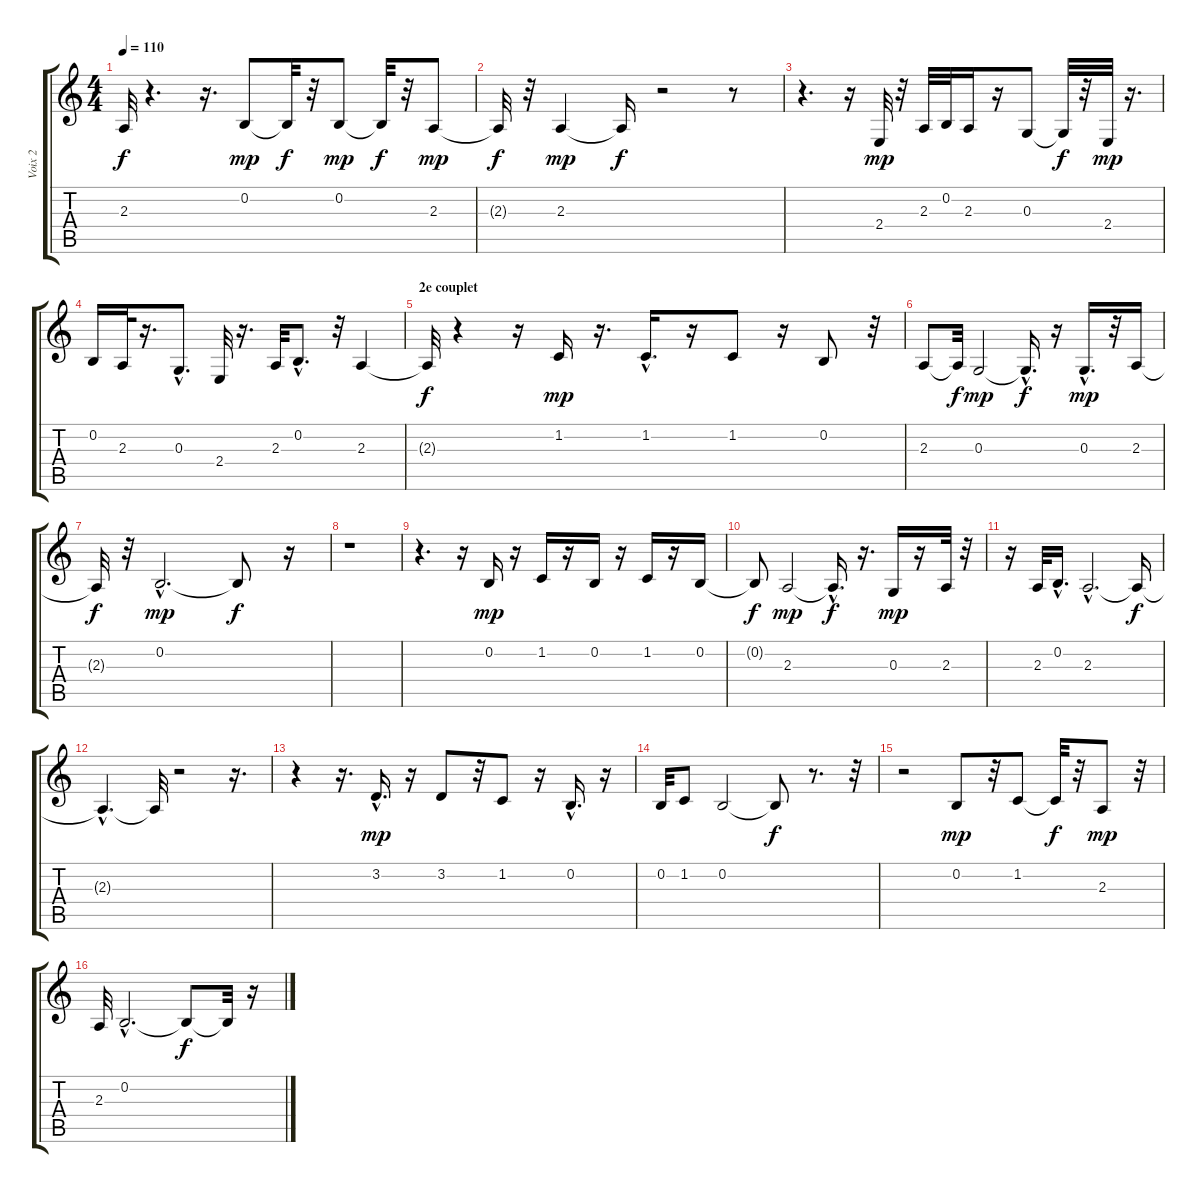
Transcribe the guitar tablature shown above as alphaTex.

\track ("Voix 2" "Voix 2") {instrument synthbrass2}
\staff {score tabs}
\tuning (E4 B3 G3 D3 A2 E2) {hide}
\ts (4 4)
\tempo 110
\clef g2
\ks c
2.3{t}.32{dy f} r.4{d} r.16{d} 0.2.8{dy mp} 0.2{t}.32{dy f} r.32 0.2.8{dy mp} 0.2{t}.32{dy f} r.32 2.3.8{dy mp} |
2.3{t}.32{dy f} r.32 2.3.4{dy mp} 2.3{t}.16{dy f} r.2 r.8 |
r.4{d} r.16 2.4.32{dy mp} r.32 2.3.32 0.2.32 2.3.16 r.16 0.3.8 0.3{t}.32{dy f} r.32 2.4.32{dy mp} r.16{d} |
0.2.16 2.3.32 r.16{d} 0.3{hac}.8{d} 2.4.32 r.16{d} 2.3.32 0.2{hac}.8{d} r.32 2.3.4 |
\section ("" "2e couplet")
2.3{t}.32{dy f} r.4 r.16 1.2.16{dy mp} r.16{d} 1.2{hac}.16{d} r.16 1.2.8 r.16 0.2.8 r.32 |
2.3.8 2.3{t}.32{dy f} 0.3.2{dy mp} 0.3{hac t}.16{d dy f} r.16 0.3{hac}.16{d dy mp} r.32 2.3.16 |
2.3{t}.32{dy f} r.32 0.2{hac}.2{d dy mp} 0.2{t}.8{dy f} r.16 |
r.1 |
r.4{d} r.16 0.2.16{dy mp} r.16 1.2.16 r.16 0.2.16 r.16 1.2.16 r.16 0.2.16 |
0.2{t}.8{dy f} 2.3.2{dy mp} 2.3{hac t}.16{d dy f} r.16{d} 0.3.16{dy mp} r.16 2.3.32 r.32 |
r.16 2.3.32 0.2{hac}.16{d} 2.3{hac}.2{d} 2.3{t}.16{dy f} |
2.3{hac t}.4{d} 2.3{t}.32 r.2 r.16{d} |
r.4 r.16{d} 3.2{hac}.16{d dy mp} r.16 3.2.8 r.32 1.2.8 r.16 0.2{hac}.16{d} r.16 |
0.2.32 1.2.8 0.2.2 0.2{t}.8{dy f} r.8{d} r.32 |
r.2 0.2.8{dy mp} r.32 1.2.8 1.2{t}.32{dy f} r.32 2.3.8{dy mp} r.32 |
2.3.32 0.2{hac}.2{d} 0.2{t}.8{dy f} 0.2{t}.32 r.16
